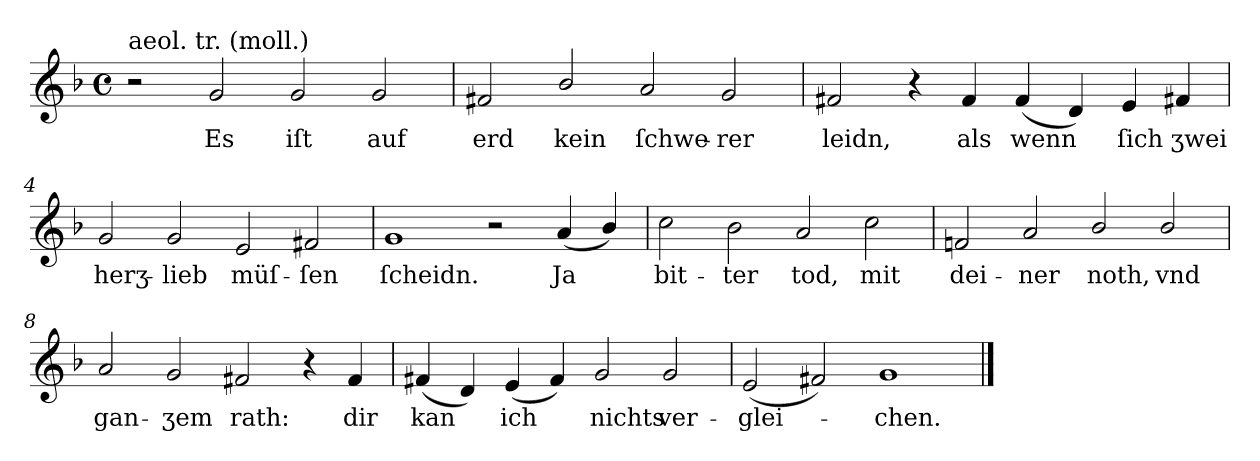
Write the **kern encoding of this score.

**kern	**text
*part1	*part1
*staff1	*staff1
*k[b-]	*
*M4/2	*
*met(c)	*
=1	=1
!LO:TX:a:t=aeol. tr. (moll.)	!
2r	.
2g	Es
2g	iſt
2g	auf
=2	=2
2f#X	erd
2b-/	kein
2a	ſchwe-
2g	-rer
=3	=3
2f#X	leidn,
4r	.
4f#	als
(4f#	wenn
4d)	.
4e	ſich
4f#X	ʒwei
=4	=4
2g	herʒ-
2g	-lieb
2e	müſ-
2f#X	-ſen
=5	=5
1g	ſcheidn.
2r	.
(4a	Ja
4b-/)	.
=6	=6
2cc	bit-
2b-	-ter
2a	tod,
2cc	mit
=7	=7
2fn	dei-
2a	-ner
2b-/	noth,
2b-/	vnd
=8	=8
2a	gan-
2g	-ʒem
2f#X	rath:
4r	.
4f#	dir
=9	=9
(4f#X	kan
4d)	.
(4e	ich
4f#)	.
2g	nichts
2g	ver-
=10	=10
(2e	-glei-
2f#X)	.
1g	-chen.
==	==
*-	*-
